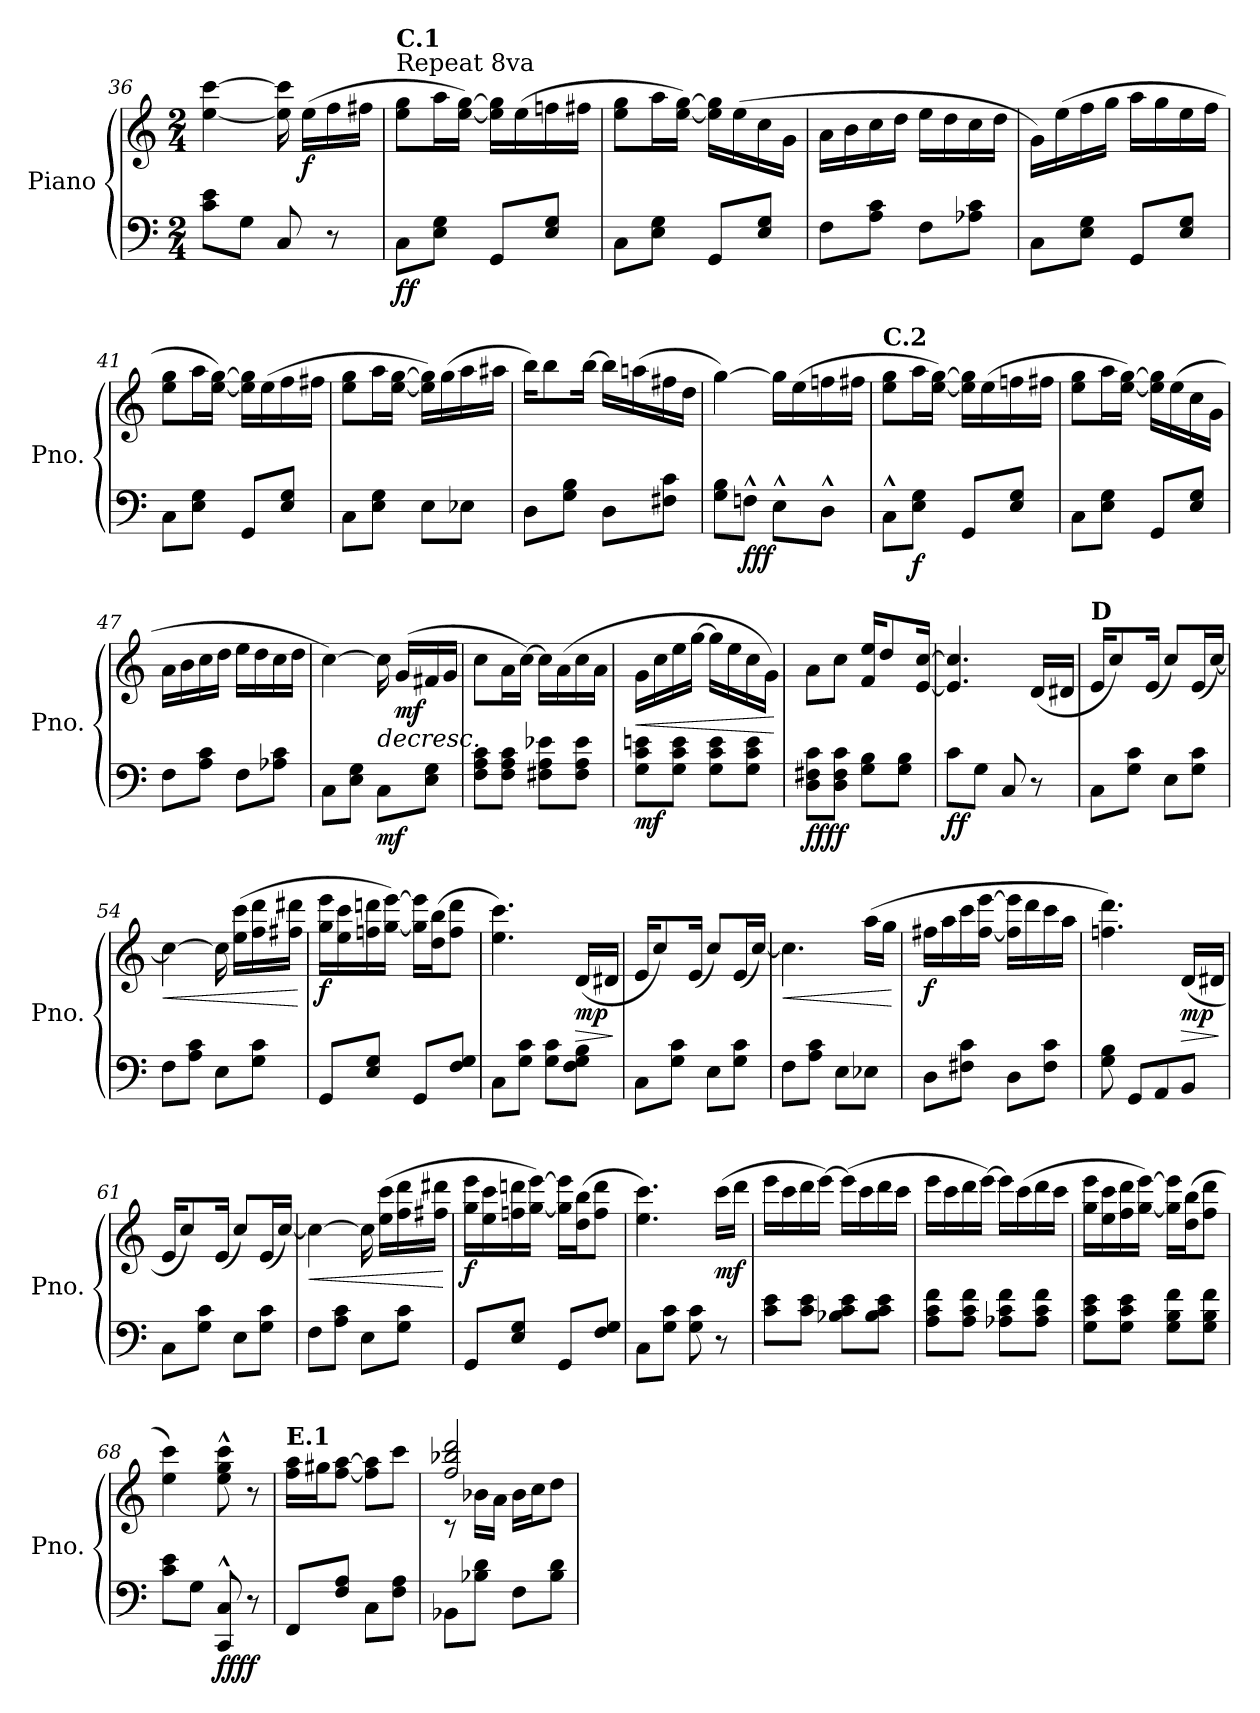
**kern	**kern	**dynam
*part1	*part1	*part1
*staff2	*staff1	*staff1/2
*I"Piano	*	*
*I'Pno.	*	*
*clefF4	*clefG2	*
*k[]	*k[]	*
*M2/4	*M2/4	*
=36	=36	=36
8c\<< 8e\<<L	[4ee\ [4ccc\	.
8G<\J	.	.
8C</	16ee\] 16ccc\]	.
!	!	!LO:DY:b
.	(>16ee\LL	f
8r	16ff\	.
.	16ff#X\JJ	.
=37	=37	=37
!	!LO:TX:a:t=Repeat 8va	!
!	!LO:TX:a:B:t=C.1	!
!	!	!LO:DY:b=2
!	!	!LO:DY:n=1:b
8C<\L	8ee\ 8gg\L	f f
8E\ 8G\J	16aa\L	.
.	[16ee\ [16gg\JJ)	.
8GG</L	16ee\] 16gg\]LL	.
.	(>16ee\	.
8E/ 8G/J	16ffni\	.
.	16ff#X\JJ	.
=38	=38	=38
8C\L	8ee\ 8gg\L	.
8E\ 8G\J	16aa\L	.
.	[16ee\ [16gg\JJ)	.
8GG/L	16ee\] 16gg\]LL	.
.	(>16ee\	.
8E/ 8G/J	16cc\	.
.	16g\JJ	.
=39	=39	=39
8F\L	16a\LL	.
.	16b\	.
8A\ 8c\J	16cc\	.
.	16dd\JJ	.
8F\L	16ee\LL	.
.	16dd\	.
8A-X\ 8c\J	16cc\	.
.	16dd\JJ	.
=40	=40	=40
8C<\L	16g\LL)	.
.	(>16ee\	.
8E\ 8G\J	16ff\	.
.	16gg\JJ	.
8GG/L	16aa\LL	.
.	16gg\	.
8E/ 8G/J	16ee\	.
.	16ff\JJ	.
=41	=41	=41
8C\L	8ee\ 8gg\L	.
8E\ 8G\J	16aa\L	.
.	[16ee\ [16gg\JJ)	.
8GG/L	16ee\] 16gg\]LL	.
.	(>16ee\	.
8E/ 8G/J	16ff\	.
.	16ff#X\JJ	.
=42	=42	=42
8C\L	8ee\ 8gg\L	.
8E\ 8G\J	16aa\L	.
.	[16ee\ [16gg\JJ	.
8E<\L	16ee\] 16gg\]LL)	.
.	(>16gg\	.
8E-X\J	16aa\	.
.	16aa#X\JJ	.
=43	=43	=43
8D\L	16bb\KL)	.
.	8bb\	.
8G\ 8B\J	.	.
.	[16bb\Jk	.
8D\L	16bb\LL]	.
.	(>16aani\	.
8F#X\ 8c\J	16ff#X\	.
.	16dd\JJ	.
=44	=44	=44
8G\ 8B\L	[4gg\)	.
!	!	!LO:DY:b=2
8Fni<^^\J	.	fff
8E<^^\L	16gg\LL]	.
.	(>16ee\	.
8D^^\J	16ffni\	.
.	16ff#X\JJ	.
=45	=45	=45
!	!LO:TX:a:B:t=C.2	!
8C^^\L	8ee\ 8gg\L	.
!	!	!LO:DY:b=2
8E\ 8G\J	16aa\L	f
.	[16ee\ [16gg\JJ)	.
8GG/L	16ee\] 16gg\]LL	.
.	(>16ee\	.
8E/ 8G/J	16ffn\	.
.	16ff#X\JJ	.
=46	=46	=46
8C\L	8ee\ 8gg\L	.
8E\ 8G\J	16aa\L	.
.	[16ee\ [16gg\JJ)	.
8GG/L	16ee\] 16gg\]LL	.
.	(>16ee\	.
8E/ 8G/J	16cc\	.
.	16g\JJ	.
=47	=47	=47
8F\L	16a\LL	.
.	16b\	.
8A\ 8c\J	16cc\	.
.	16dd\JJ	.
8F\L	16ee\LL	.
.	16dd\	.
8A-X\ 8c\J	16cc\	.
.	16dd\JJ	.
=48	=48	=48
8C\L	[4cc\)	.
8E\ 8G\J	.	.
!	!	!LO:HP:b
!	!	!LO:DY:n=1:b=2
8C\L	16cc\]	> mf
!	!	!LO:DY:n=2:b
.	(<16g/LL	mf
8E\ 8G\J	16f#X/	.
.	16g/JJ	.
.	.	]
=49	=49	=49
!	!	!LO:DY:b=2
!	!	!LO:DY:n=1:b
8F\ 8A\ 8c\L	8cc\L	mp mf
8F\ 8A\ 8c\J	16a\L	.
.	[16cc\JJ)	.
8F#X\ 8A\ 8e-X\L	16cc\LL]	.
.	(>16a\	.
8F#\ 8A\ 8e-\J	16cc\	.
.	16a\JJ	.
=50	=50	=50
!	!	!LO:HP:b
!	!	!LO:DY:n=1:b=2
8G\ 8c\ 8eni\L	16g\LL	< mf
.	16cc\	.
8G\ 8c\ 8e\J	16ee\	.
.	[16gg\JJ	.
8G\ 8c\ 8e\L	16gg\LL]	.
.	16ee\	.
8G\ 8c\ 8e\J	16cc\	.
.	16g\JJ)	.
.	.	[
=51	=51	=51
!	!	!LO:DY:b=2
!	!	!LO:DY:n=1:b
8D\<<< 8F#X\<<< 8c\<<<L	8a\L	ff ff
8D\ 8F#\ 8c\J	8cc\J	.
8G\<< 8B\<<L	16f/ 16ee/KL	.
.	8dd/	.
8G\ 8B\J	.	.
.	[16e/ [16cc/Jk	.
=52	=52	=52
!	!	!LO:DY:b=2
!	!	!LO:DY:n=1:b
8c\L	4.e/] 4.cc/]	f f
8G\J	.	.
8C/	.	.
!	!	!LO:DY:n=2:b=2
!	!	!LO:DY:n=3:b
8r	(<16d/LL	mp mp
.	16d#X/JJ	.
=53	=53	=53
!	!LO:TX:a:B:t=D	!
8C\L	16e/KL	.
.	8cc/)	.
8G\ 8c\J	.	.
.	(<16e/Jk	.
8E\L	8cc/L)	.
8G\ 8c\J	(<16e/L	.
.	[16cc/JJ)	.
=54	=54	=54
!	!	!LO:HP:b
8F\L	4cc\_	<
8A\ 8c\J	.	.
8E\L	16cc\]	.
.	(>16ee\ 16ccc\LL	.
8G\ 8c\J	16ff\ 16ddd\	.
.	16ff#X\ 16ddd#X\JJ	.
.	.	[
=55	=55	=55
!	!	!LO:DY:b
8GG/L	16gg\ 16eee\LL	f
.	16ee\ 16ccc\	.
8E/ 8G/J	16ffni\ 16dddni\	.
.	[16gg\ [16eee\JJ)	.
8GG/L	16gg\] 16eee\]LL	.
.	(>16dd\ 16bb\J	.
8F/ 8G/J	8ff\ 8ddd\J	.
=56	=56	=56
8C\L	4.ee\ 4.ccc\)	.
8G\ 8c\J	.	.
8G\ 8c\L	.	.
!	!	!LO:HP:b
!	!	!LO:DY:n=1:b
8F\ 8G\ 8B\J	(<16d/LL	> mp
.	16d#X/JJ	.
.	.	]
=57	=57	=57
8C\L	16e/KL	.
.	8cc/)	.
8G\ 8c\J	.	.
.	(<16e/Jk	.
8E\L	8cc/L)	.
8G\ 8c\J	(<16e/L	.
.	[16cc/JJ)	.
=58	=58	=58
!	!	!LO:HP:b
8F\L	4.cc\]	<
8A\ 8c\J	.	.
8E\L	.	.
8E-X\J	(>16aa\LL	.
.	16gg\JJ	.
.	.	[
=59	=59	=59
!	!	!LO:DY:b
8D\L	16ff#X\LL	f
.	16aa\	.
8F#X\ 8c\J	16ccc\	.
.	[16ff#\ [16eee\JJ	.
8D\L	16ff#\] 16eee\]LL	.
.	16ddd\	.
8F#\ 8c\J	16ccc\	.
.	16aa\JJ	.
=60	=60	=60
8G\ 8B\	4.ffni\ 4.ddd\)	.
8GG/L	.	.
8AA/	.	.
!	!	!LO:HP:b
!	!	!LO:DY:n=1:b
8BB/J	(<16d/LL	> mp
.	16d#X/JJ	.
.	.	]
=61	=61	=61
8C\L	16e/KL	.
.	8cc/)	.
8G\ 8c\J	.	.
.	(<16e/Jk	.
8E\L	8cc/L)	.
8G\ 8c\J	(<16e/L	.
.	[16cc/JJ)	.
=62	=62	=62
!	!	!LO:HP:b
8F\L	4cc\_	<
8A\ 8c\J	.	.
8E\L	16cc\]	.
.	(>16ee\ 16ccc\LL	.
8G\ 8c\J	16ff\ 16ddd\	.
.	16ff#X\ 16ddd#X\JJ	.
.	.	[
=63	=63	=63
!	!	!LO:DY:b
8GG/L	16gg\ 16eee\LL	f
.	16ee\ 16ccc\	.
8E/ 8G/J	16ffni\ 16dddni\	.
.	[16gg\ [16eee\JJ)	.
8GG/L	16gg\] 16eee\]LL	.
.	(>16dd\ 16bb\J	.
8F/ 8G/J	8ff\ 8ddd\J	.
=64	=64	=64
8C\L	4.ee\ 4.ccc\)	.
8G\ 8c\J	.	.
8G\ 8c\	.	.
!	!	!LO:DY:b
8r	(>16ccc\LL	mf
.	16ddd\JJ	.
=65	=65	=65
8c\ 8e\L	16eee\LL	.
.	16ccc\	.
8c\ 8e\J	16ddd\	.
.	[16eee\JJ)	.
8B-X\ 8c\ 8e\L	(>16eee\LL]	.
.	16ccc\	.
8B-\ 8c\ 8e\J	16ddd\	.
.	16ccc\JJ	.
=66	=66	=66
8A\ 8c\ 8f\L	16eee\LL	.
.	16ccc\	.
8A\ 8c\ 8f\J	16ddd\	.
.	[16eee\JJ)	.
8A-X\ 8c\ 8f\L	16eee\LL]	.
.	(>16ccc\	.
8A-\ 8c\ 8f\J	16ddd\	.
.	16ccc\JJ	.
=67	=67	=67
8G\ 8c\ 8e\L	16gg\ 16eee\LL	.
.	16ee\ 16ccc\	.
8G\ 8c\ 8e\J	16ff\ 16ddd\	.
.	[16gg\ [16eee\JJ)	.
8G\ 8B\ 8f\L	16gg\] 16eee\]LL	.
.	(>16dd\ 16bb\J	.
8G\ 8B\ 8f\J	8ff\ 8ddd\J	.
=68	=68	=68
8c\ 8e\L	4ee\ 4ccc\)	.
8G\J	.	.
!	!	!LO:DY:b=2
!	!	!LO:DY:n=1:b
8CC/^^ 8C/^^	8ee\^^ 8gg\^^ 8ccc\^^	ff ff
8r	8r	.
=69	=69	=69
!	!LO:TX:a:B:t=E.1	!
!	!	!LO:DY:b=2
!	!	!LO:DY:n=1:b
8FF/L	16ff\ 16aa\LL	mf mf
.	16gg#X\J	.
8F/ 8A/J	[8ff\ [8aa\J	.
8C\L	8ff\] 8aa\]L	.
8F\ 8A\J	8ccc\J	.
=70	=70	=70
*	*^	*
8BB-i\L	2ff/ 2bb-X/ 2ddd/	8rc	.
8B-X\ 8d\J	.	16b-i<\LL	.
.	.	16a<\JJ	.
8F\L	.	16b-\LL	.
.	.	16cc\J	.
8B-\ 8d\J	.	8dd<\J	.
*	*v	*v	*
=	=	=
*-	*-	*-
